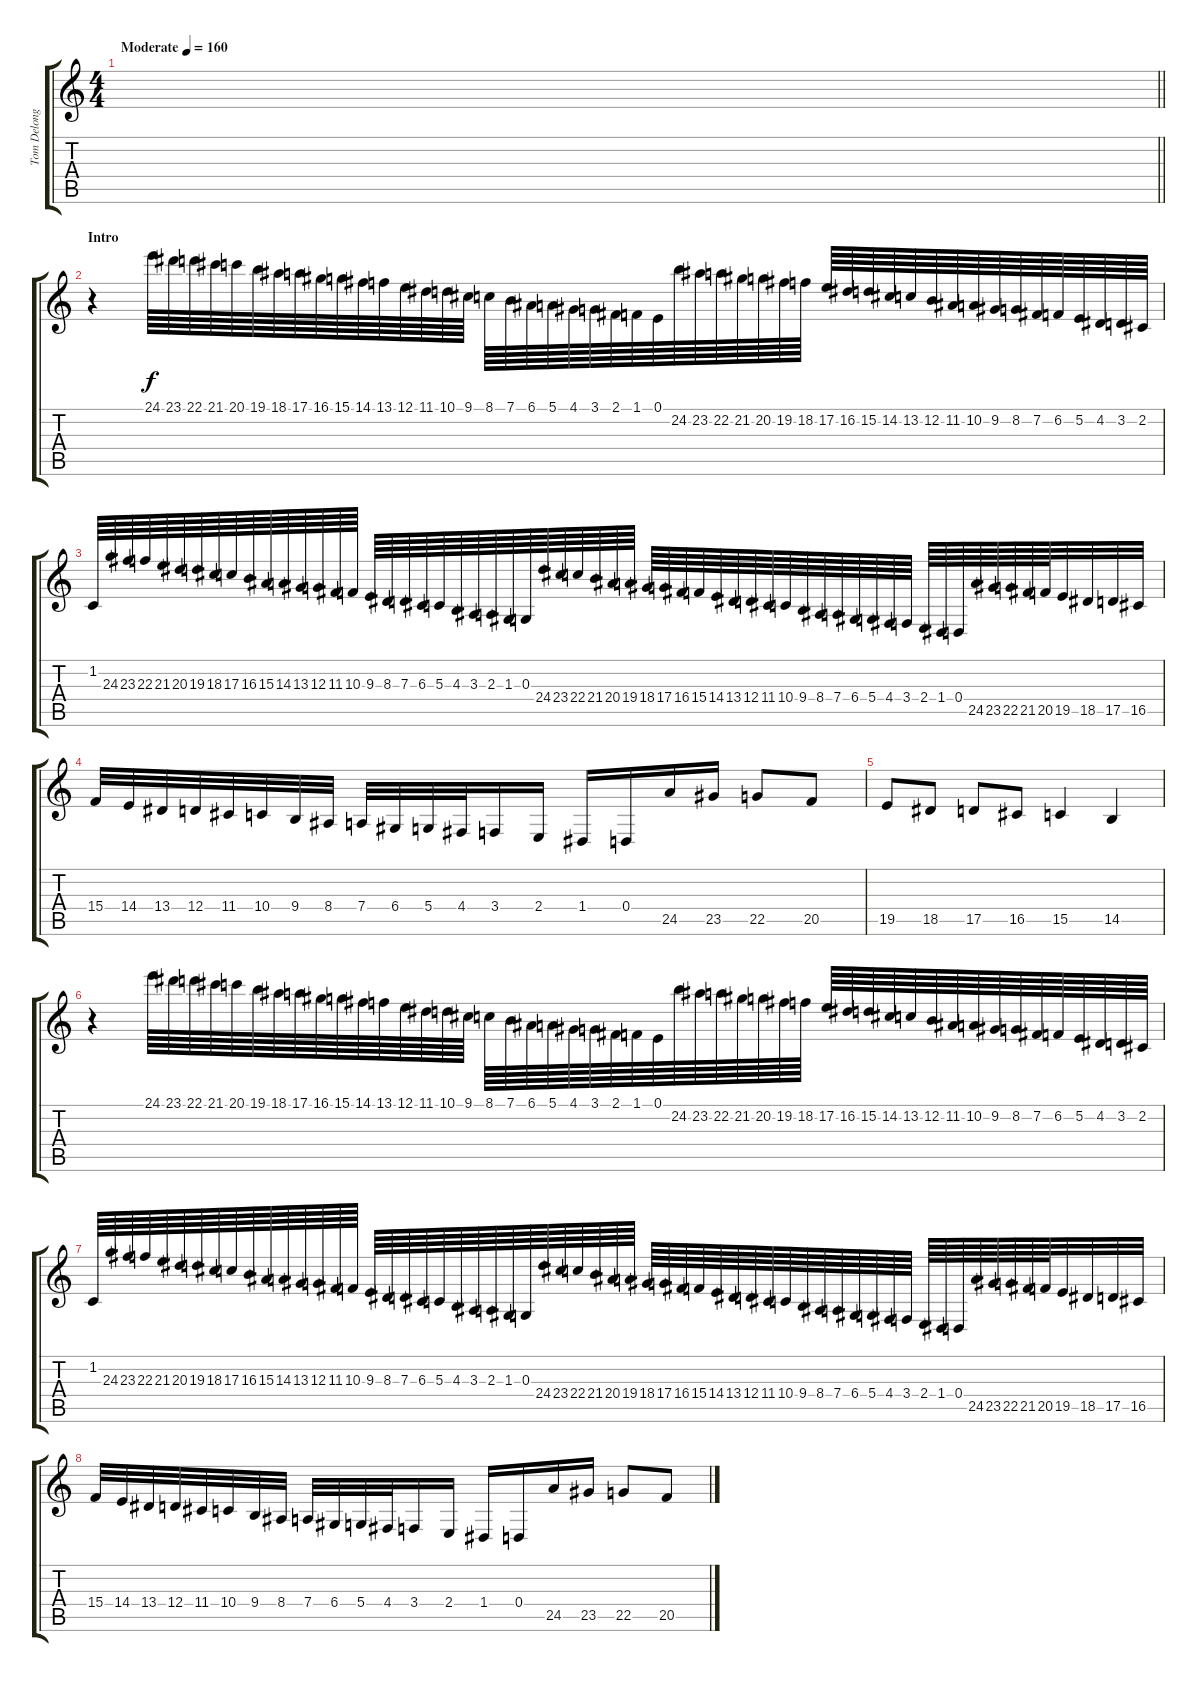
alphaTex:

\track ("Tom Delonge - Keyboard" "Tom Delong") {instrument guitarfretnoise}
\staff {score tabs}
\tuning (E4 B3 G3 D3 A2 E2) {hide}
\ts (4 4)
\tempo (160 "Moderate")
\clef g2
\barLineRight lightlight
\ks c
|
\section ("" "Intro")
r.4 24.1.64 23.1.64 22.1.64 21.1.64 20.1.64 19.1.64 18.1.64 17.1.64 16.1.64 15.1.64 14.1.64 13.1.64 12.1.64 11.1.64 10.1.64 9.1.64 8.1.64 7.1.64 6.1.64 5.1.64 4.1.64 3.1.64 2.1.64 1.1.64 0.1.64 24.2.64 23.2.64 22.2.64 21.2.64 20.2.64 19.2.64 18.2.64 17.2.64 16.2.64 15.2.64 14.2.64 13.2.64 12.2.64 11.2.64 10.2.64 9.2.64 8.2.64 7.2.64 6.2.64 5.2.64 4.2.64 3.2.64 2.2.64 |
1.2.64 24.3.64 23.3.64 22.3.64 21.3.64 20.3.64 19.3.64 18.3.64 17.3.64 16.3.64 15.3.64 14.3.64 13.3.64 12.3.64 11.3.64 10.3.64 9.3.64 8.3.64 7.3.64 6.3.64 5.3.64 4.3.64 3.3.64 2.3.64 1.3.64 0.3.64 24.4.64 23.4.64 22.4.64 21.4.64 20.4.64 19.4.64 18.4.64 17.4.64 16.4.64 15.4.64 14.4.64 13.4.64 12.4.64 11.4.64 10.4.64 9.4.64 8.4.64 7.4.64 6.4.64 5.4.64 4.4.64 3.4.64 2.4.64 1.4.64 0.4.64 24.5.64 23.5.64 22.5.64 21.5.64 20.5.64 19.5.32 18.5.32 17.5.32 16.5.32 |
15.4.32 14.4.32 13.4.32 12.4.32 11.4.32 10.4.32 9.4.32 8.4.32 7.4.32 6.4.32 5.4.32 4.4.32 3.4.16 2.4.16 1.4.16 0.4.16 24.5.16 23.5.16 22.5.8 20.5.8 |
19.5.8 18.5.8 17.5.8 16.5.8 15.5.4 14.5.4 |
r.4 24.1.64 23.1.64 22.1.64 21.1.64 20.1.64 19.1.64 18.1.64 17.1.64 16.1.64 15.1.64 14.1.64 13.1.64 12.1.64 11.1.64 10.1.64 9.1.64 8.1.64 7.1.64 6.1.64 5.1.64 4.1.64 3.1.64 2.1.64 1.1.64 0.1.64 24.2.64 23.2.64 22.2.64 21.2.64 20.2.64 19.2.64 18.2.64 17.2.64 16.2.64 15.2.64 14.2.64 13.2.64 12.2.64 11.2.64 10.2.64 9.2.64 8.2.64 7.2.64 6.2.64 5.2.64 4.2.64 3.2.64 2.2.64 |
1.2.64 24.3.64 23.3.64 22.3.64 21.3.64 20.3.64 19.3.64 18.3.64 17.3.64 16.3.64 15.3.64 14.3.64 13.3.64 12.3.64 11.3.64 10.3.64 9.3.64 8.3.64 7.3.64 6.3.64 5.3.64 4.3.64 3.3.64 2.3.64 1.3.64 0.3.64 24.4.64 23.4.64 22.4.64 21.4.64 20.4.64 19.4.64 18.4.64 17.4.64 16.4.64 15.4.64 14.4.64 13.4.64 12.4.64 11.4.64 10.4.64 9.4.64 8.4.64 7.4.64 6.4.64 5.4.64 4.4.64 3.4.64 2.4.64 1.4.64 0.4.64 24.5.64 23.5.64 22.5.64 21.5.64 20.5.64 19.5.32 18.5.32 17.5.32 16.5.32 |
15.4.32 14.4.32 13.4.32 12.4.32 11.4.32 10.4.32 9.4.32 8.4.32 7.4.32 6.4.32 5.4.32 4.4.32 3.4.16 2.4.16 1.4.16 0.4.16 24.5.16 23.5.16 22.5.8 20.5.8
